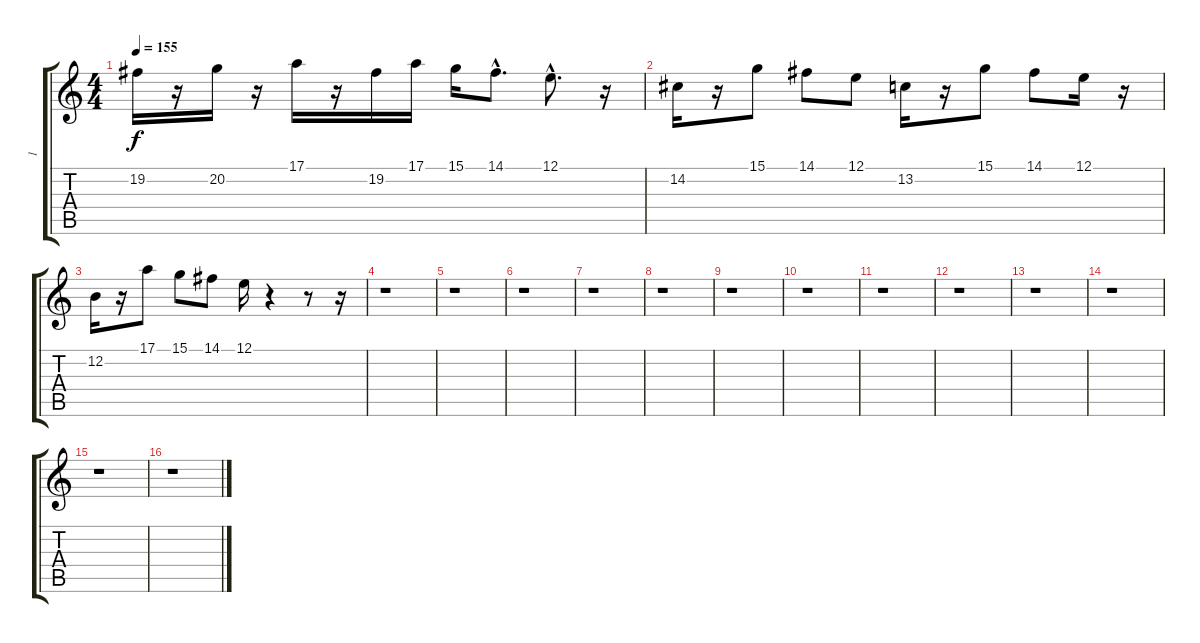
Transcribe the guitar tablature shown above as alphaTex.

\track ("1" "1") {instrument fiddle}
\staff {score tabs}
\tuning (E4 B3 G3 D3 A2 E2) {hide}
\ts (4 4)
\tempo 155
\clef g2
\ks c
19.2.16{dy f} r.16 20.2.16 r.16 17.1.16 r.16 19.2.16 17.1.16 15.1.16 14.1{hac}.8{d} 12.1{hac}.8{d} r.16 |
14.2.16 r.16 15.1.8 14.1.8 12.1.8 13.2.16 r.16 15.1.8 14.1.8 12.1.16 r.16 |
12.2.16 r.16 17.1.8 15.1.8 14.1.8 12.1.16 r.4 r.8 r.16 |
r.1 |
r.1 |
r.1 |
r.1 |
r.1 |
r.1 |
r.1 |
r.1 |
r.1 |
r.1 |
r.1 |
r.1 |
r.1
